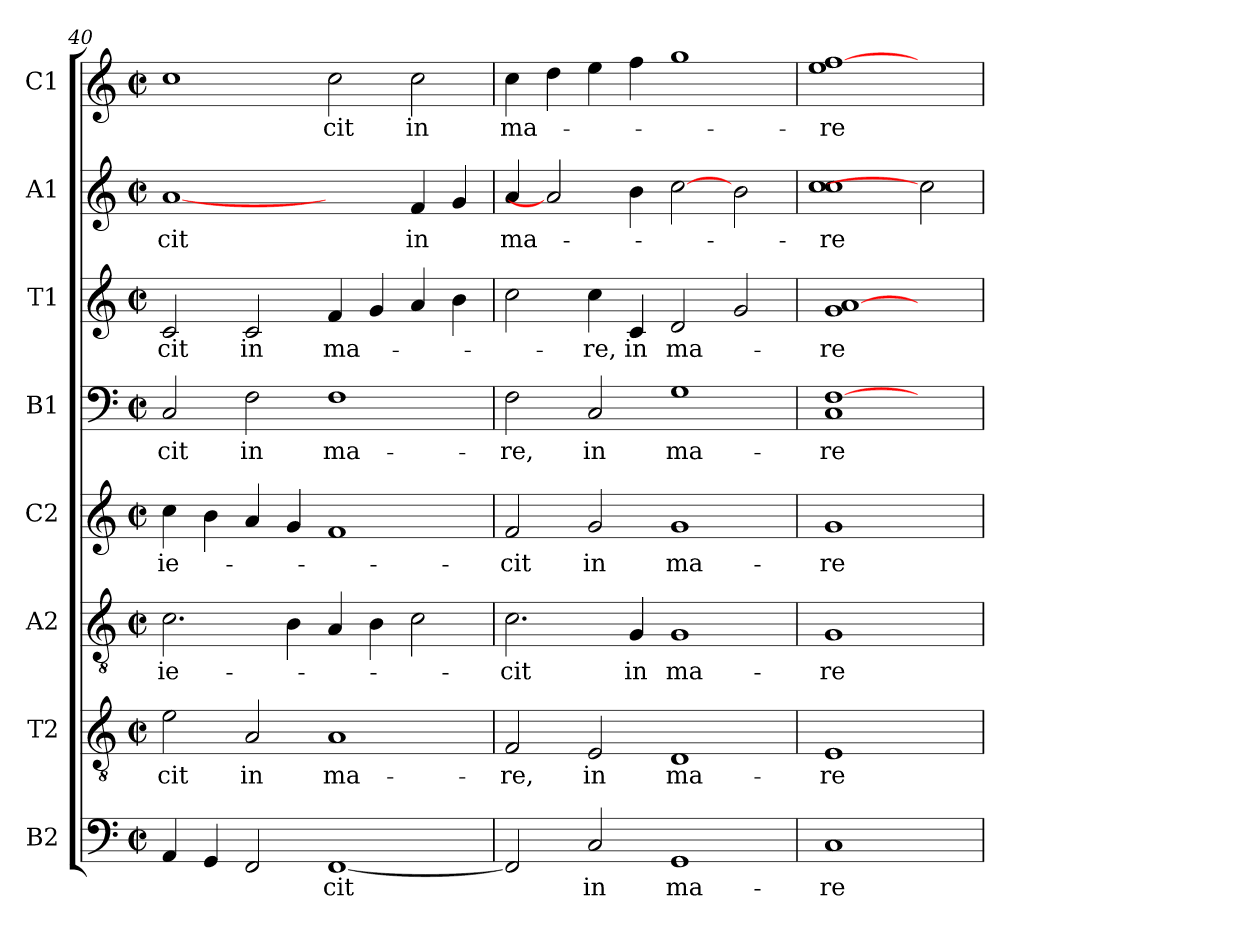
**kern	**text	**kern	**text	**kern	**text	**kern	**text	**kern	**text	**kern	**text	**kern	**text	**kern	**text
*part8	*part8	*part7	*part7	*part6	*part6	*part5	*part5	*part4	*part4	*part3	*part3	*part2	*part2	*part1	*part1
*staff8	*staff8	*staff7	*staff7	*staff6	*staff6	*staff5	*staff5	*staff4	*staff4	*staff3	*staff3	*staff2	*staff2	*staff1	*staff1
*I"B2	*	*I"T2	*	*I"A2	*	*I"C2	*	*I"B1	*	*I"T1	*	*I"A1	*	*I"C1	*
*I'B2	*	*I'T2	*	*I'A2	*	*I'C2	*	*I'B1	*	*I'T1	*	*I'A1	*	*I'C1	*
*clefF4	*	*clefGv2	*	*clefGv2	*	*clefG2	*	*clefF4	*	*clefG2	*	*clefG2	*	*clefG2	*
*k[]	*	*k[]	*	*k[]	*	*k[]	*	*k[]	*	*k[]	*	*k[]	*	*k[]	*
*C:	*	*C:	*	*C:	*	*C:	*	*C:	*	*C:	*	*C:	*	*C:	*
*M2/2	*	*M2/2	*	*M2/2	*	*M2/2	*	*M2/2	*	*M2/2	*	*M2/2	*	*M2/2	*
*met(c|)	*	*met(c|)	*	*met(c|)	*	*met(c|)	*	*met(c|)	*	*met(c|)	*	*met(c|)	*	*met(c|)	*
=40	=40	=40	=40	=40	=40	=40	=40	=40	=40	=40	=40	=40	=40	=40	=40
!	!	!	!LO:LY:b	!	!LO:LY:b	!	!LO:LY:b	!	!LO:LY:b	!	!LO:LY:b	!	!LO:LY:b	!	!
4AA/	.	2e\	-cit	2.c\	-ie-	4cc\	-ie-	2C/	-cit	2c/	-cit	[1a	-cit	1cc	.
4GG/	.	.	.	.	.	4b\	.	.	.	.	.	.	.	.	.
!	!	!	!LO:LY:b	!	!	!	!	!	!LO:LY:b	!	!LO:LY:b	!	!	!	!
2FF/	.	2A/	in	.	.	4a/	.	2F\	in	2c/	in	.	.	.	.
.	.	.	.	4B\	.	4g/	.	.	.	.	.	.	.	.	.
!	!LO:LY:b	!	!LO:LY:b	!	!	!	!	!	!LO:LY:b	!	!LO:LY:b	!	!	!	!LO:LY:b
[<1FF	-cit	1A	ma-	4A/	.	1f	.	1F	ma-	4f/	ma-	2ryy	.	2cc\	-cit
.	.	.	.	4B\	.	.	.	.	.	4g/	.	.	.	.	.
!	!	!	!	!	!	!	!	!	!	!	!	!	!LO:LY:b	!	!LO:LY:b
.	.	.	.	2c\	.	.	.	.	.	4a/	.	4f/	in	2cc\	in
.	.	.	.	.	.	.	.	.	.	4b\	.	4g/	.	.	.
!!LO:LB:g=z
=41	=41	=41	=41	=41	=41	=41	=41	=41	=41	=41	=41	=41	=41	=41	=41
!	!	!	!LO:LY:b	!	!LO:LY:b	!	!LO:LY:b	!	!LO:LY:b	!	!	!	!LO:LY:b	!	!LO:LY:b
2FF/]	.	2F/	-re,	2.c\	-cit	2f/	-cit	2F\	-re,	2cc\	.	4a/	ma-	4cc\	ma-
.	.	.	.	.	.	.	.	.	.	.	.	2a]	.	4dd\	.
!	!LO:LY:b	!	!LO:LY:b	!	!	!	!LO:LY:b	!	!LO:LY:b	!	!LO:LY:b	!	!	!	!
2C/	in	2E/	in	.	.	2g/	in	2C/	in	4cc\	-re,	.	.	4ee\	.
!	!	!	!	!	!LO:LY:b	!	!	!	!	!	!LO:LY:b	!	!	!	!
.	.	.	.	4G/	in	.	.	.	.	4c/	in	4b\	.	4ff\	.
!	!LO:LY:b	!	!LO:LY:b	!	!LO:LY:b	!	!LO:LY:b	!	!LO:LY:b	!	!LO:LY:b	!	!	!	!
1GG	ma-	1D	ma-	1G	ma-	1g	ma-	1G	ma-	2d/	ma-	[2cc	.	1gg	.
.	.	.	.	.	.	.	.	.	.	2g/	.	2b\	.	.	.
=42	=42	=42	=42	=42	=42	=42	=42	=42	=42	=42	=42	=42	=42	=42	=42
!	!LO:LY:b	!	!LO:LY:b	!	!LO:LY:b	!	!LO:LY:b	!	!LO:LY:b	!	!LO:LY:b	!	!LO:LY:b	!	!LO:LY:b
1C	-re	1E	-re	1G	-re	1g	-re	1C [>1F	-re	1g [<1a	-re	1cc 1cc	-re	1ee [>1ff	-re
2ryy	.	2ryy	.	2ryy	.	2ryy	.	2ryy	.	2ryy	.	2cc]	.	2ryy	.
=	=	=	=	=	=	=	=	=	=	=	=	=	=	=	=
*-	*-	*-	*-	*-	*-	*-	*-	*-	*-	*-	*-	*-	*-	*-	*-
